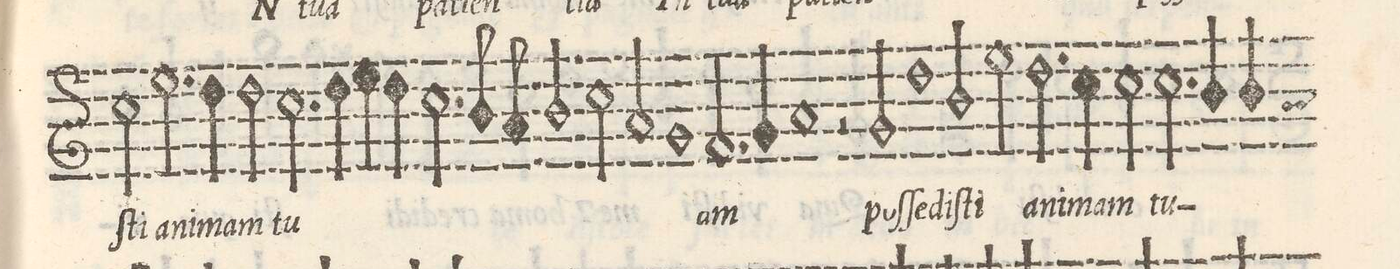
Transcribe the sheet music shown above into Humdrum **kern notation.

**kern	**text
*I"CANTVS	*
*clefG2	*
*k[]	*
*met(C|)	*
*M2/1	*
=13-	=13-
2cc\	-ſti
2.ee\	a-
4dd\	-ni-
2dd\	-mam
=14-	=14-
2.cc\	tu-
4dd\	.
4ee\	.
4dd\	.
2.cc\	.
=15-	=15-
8b/	.
8a/	.
2b/	.
2cc\	.
2a/	.
=16-	=16-
1g/	.
2.f/	-am
4g/	.
=17-	=17-
1a/	.
2r	.
2g/	poſ-
=18-	=18-
1dd\	-ſe-
2b/	-diſ-
2ee\	-ti
=19-	=19-
2.dd\	a-
4cc\	-ni-
2cc\	-mam
2.cc\	tu-
=20-	=20-
4b/	.
4b/	.
*custos:a	*
*-	*-
